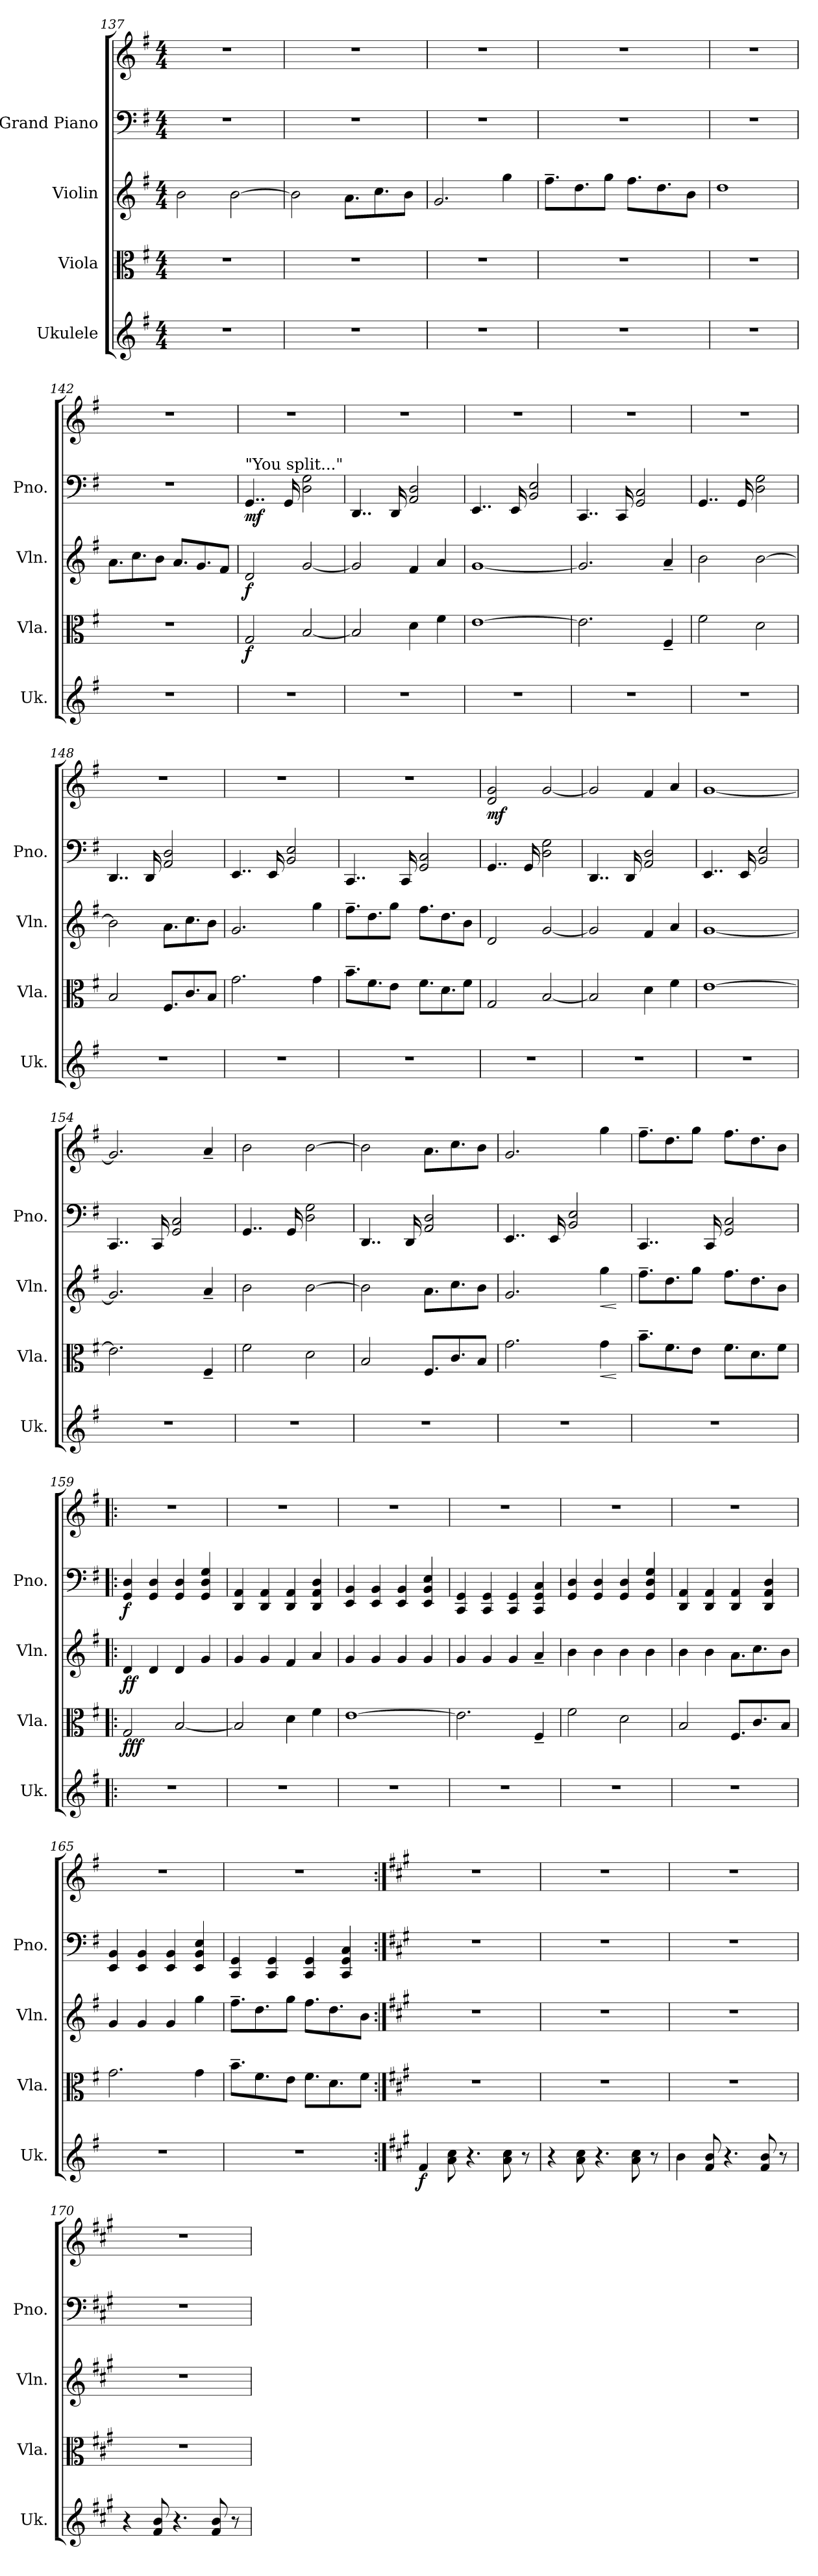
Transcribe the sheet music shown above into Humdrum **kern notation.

**kern	**dynam	**kern	**dynam	**kern	**dynam	**kern	**kern	**dynam
*part4	*part4	*part3	*part3	*part2	*part2	*part1	*part1	*part1
*staff5	*staff5	*staff4	*staff4	*staff3	*staff3	*staff2	*staff1	*staff1/2
*I"Ukulele	*	*I"Viola	*	*I"Violin	*	*I"Grand Piano	*	*
*I'Uk.	*	*I'Vla.	*	*I'Vln.	*	*I'Pno.	*	*
*clefG2	*	*clefC3	*	*clefG2	*	*clefF4	*clefG2	*
*k[f#]	*	*k[f#]	*	*k[f#]	*	*k[f#]	*k[f#]	*
*M4/4	*	*M4/4	*	*M4/4	*	*M4/4	*M4/4	*
=137	=137	=137	=137	=137	=137	=137	=137	=137
1r	.	1r	.	2b\	.	1r	1r	.
.	.	.	.	[2b\	.	.	.	.
=138	=138	=138	=138	=138	=138	=138	=138	=138
1r	.	1r	.	2b\]	.	1r	1r	.
.	.	.	.	8.a\L	.	.	.	.
.	.	.	.	8.cc\	.	.	.	.
.	.	.	.	8b\J	.	.	.	.
!!LO:PB:g=z
=139	=139	=139	=139	=139	=139	=139	=139	=139
1r	.	1r	.	2.g/	.	1r	1r	.
.	.	.	.	4gg\	.	.	.	.
=140	=140	=140	=140	=140	=140	=140	=140	=140
1r	.	1r	.	8.ff#~\L	.	1r	1r	.
.	.	.	.	8.dd\	.	.	.	.
.	.	.	.	8gg\J	.	.	.	.
.	.	.	.	8.ff#\L	.	.	.	.
.	.	.	.	8.dd\	.	.	.	.
.	.	.	.	8b\J	.	.	.	.
=141	=141	=141	=141	=141	=141	=141	=141	=141
1r	.	1r	.	1dd	.	1r	1r	.
=142	=142	=142	=142	=142	=142	=142	=142	=142
1r	.	1r	.	8.a\L	.	1r	1r	.
.	.	.	.	8.cc\	.	.	.	.
.	.	.	.	8b\J	.	.	.	.
.	.	.	.	8.a/L	.	.	.	.
.	.	.	.	8.g/	.	.	.	.
.	.	.	.	8f#/J	.	.	.	.
=143	=143	=143	=143	=143	=143	=143	=143	=143
*	*	*	*	*	*	*	*MM170	*
!	!	!	!	!	!	!LO:TX:a:t="You split..."	!	!
!	!	!	!LO:DY:b	!	!LO:DY:b	!	!	!LO:DY:b=2
1r	.	2G/	f	2d/	f	4..GG/	1r	mf
.	.	.	.	.	.	16GG/	.	.
.	.	[2B/	.	[2g/	.	2D\ 2G\	.	.
=144	=144	=144	=144	=144	=144	=144	=144	=144
1r	.	2B/]	.	2g/]	.	4..DD/	1r	.
.	.	.	.	.	.	16DD/	.	.
.	.	4d\	.	4f#/	.	2AA/ 2D/	.	.
.	.	4f#\	.	4a/	.	.	.	.
=145	=145	=145	=145	=145	=145	=145	=145	=145
1r	.	[1e	.	[1g	.	4..EE/	1r	.
.	.	.	.	.	.	16EE/	.	.
.	.	.	.	.	.	2BB/ 2E/	.	.
!!LO:LB:g=z
=146	=146	=146	=146	=146	=146	=146	=146	=146
1r	.	2.e\]	.	2.g/]	.	4..CC/	1r	.
.	.	.	.	.	.	16CC/	.	.
.	.	.	.	.	.	2GG/ 2C/	.	.
.	.	4F#~/	.	4a~/	.	.	.	.
=147	=147	=147	=147	=147	=147	=147	=147	=147
1r	.	2f#\	.	2b\	.	4..GG/	1r	.
.	.	.	.	.	.	16GG/	.	.
.	.	2d\	.	[2b\	.	2D\ 2G\	.	.
=148	=148	=148	=148	=148	=148	=148	=148	=148
1r	.	2B/	.	2b\]	.	4..DD/	1r	.
.	.	.	.	.	.	16DD/	.	.
.	.	8.F#/L	.	8.a\L	.	2AA/ 2D/	.	.
.	.	8.c/	.	8.cc\	.	.	.	.
.	.	8B/J	.	8b\J	.	.	.	.
=149	=149	=149	=149	=149	=149	=149	=149	=149
1r	.	2.g\	.	2.g/	.	4..EE/	1r	.
.	.	.	.	.	.	16EE/	.	.
.	.	.	.	.	.	2BB/ 2E/	.	.
.	.	4g\	.	4gg\	.	.	.	.
=150	=150	=150	=150	=150	=150	=150	=150	=150
1r	.	8.b~\L	.	8.ff#~\L	.	4..CC/	1r	.
.	.	8.f#\	.	8.dd\	.	.	.	.
.	.	8e\J	.	8gg\J	.	.	.	.
.	.	.	.	.	.	16CC/	.	.
.	.	8.f#\L	.	8.ff#\L	.	2GG/ 2C/	.	.
.	.	8.d\	.	8.dd\	.	.	.	.
.	.	8f#\J	.	8b\J	.	.	.	.
=151	=151	=151	=151	=151	=151	=151	=151	=151
!	!	!	!	!	!	!	!	!LO:DY:b
1r	.	2G/	.	2d/	.	4..GG/	2d/ 2g/	mf
.	.	.	.	.	.	16GG/	.	.
.	.	[2B/	.	[2g/	.	2D\ 2G\	[2g/	.
!!LO:PB:g=z
=152	=152	=152	=152	=152	=152	=152	=152	=152
1r	.	2B/]	.	2g/]	.	4..DD/	2g/]	.
.	.	.	.	.	.	16DD/	.	.
.	.	4d\	.	4f#/	.	2AA/ 2D/	4f#/	.
.	.	4f#\	.	4a/	.	.	4a/	.
=153	=153	=153	=153	=153	=153	=153	=153	=153
1r	.	[1e	.	[1g	.	4..EE/	[1g	.
.	.	.	.	.	.	16EE/	.	.
.	.	.	.	.	.	2BB/ 2E/	.	.
=154	=154	=154	=154	=154	=154	=154	=154	=154
1r	.	2.e\]	.	2.g/]	.	4..CC/	2.g/]	.
.	.	.	.	.	.	16CC/	.	.
.	.	.	.	.	.	2GG/ 2C/	.	.
.	.	4F#~/	.	4a~/	.	.	4a~/	.
=155	=155	=155	=155	=155	=155	=155	=155	=155
1r	.	2f#\	.	2b\	.	4..GG/	2b\	.
.	.	.	.	.	.	16GG/	.	.
.	.	2d\	.	[2b\	.	2D\ 2G\	[2b\	.
=156	=156	=156	=156	=156	=156	=156	=156	=156
1r	.	2B/	.	2b\]	.	4..DD/	2b\]	.
.	.	.	.	.	.	16DD/	.	.
.	.	8.F#/L	.	8.a\L	.	2AA/ 2D/	8.a\L	.
.	.	8.c/	.	8.cc\	.	.	8.cc\	.
.	.	8B/J	.	8b\J	.	.	8b\J	.
=157	=157	=157	=157	=157	=157	=157	=157	=157
1r	.	2.g\	.	2.g/	.	4..EE/	2.g/	.
.	.	.	.	.	.	16EE/	.	.
.	.	.	.	.	.	2BB/ 2E/	.	.
!	!	!	!LO:HP:b	!	!LO:HP:b	!	!	!
.	.	4g\	<	4gg\	<	.	4gg\	.
.	.	.	[	.	[	.	.	.
!!LO:LB:g=z
=158	=158	=158	=158	=158	=158	=158	=158	=158
1r	.	8.b~\L	.	8.ff#~\L	.	4..CC/	8.ff#~\L	.
.	.	8.f#\	.	8.dd\	.	.	8.dd\	.
.	.	8e\J	.	8gg\J	.	.	8gg\J	.
.	.	.	.	.	.	16CC/	.	.
.	.	8.f#\L	.	8.ff#\L	.	2GG/ 2C/	8.ff#\L	.
.	.	8.d\	.	8.dd\	.	.	8.dd\	.
.	.	8f#\J	.	8b\J	.	.	8b\J	.
=159!|:	=159!|:	=159!|:	=159!|:	=159!|:	=159!|:	=159!|:	=159!|:	=159!|:
!	!	!	!LO:DY:b	!	!LO:DY:b	!	!	!LO:DY:b=2
1r	.	2G/	fff	4d/	ff	4GG/ 4D/	1r	f
.	.	.	.	4d/	.	4GG/ 4D/	.	.
.	.	[2B/	.	4d/	.	4GG/ 4D/	.	.
.	.	.	.	4g/	.	4GG/ 4D/ 4G/	.	.
=160	=160	=160	=160	=160	=160	=160	=160	=160
1r	.	2B/]	.	4g/	.	4DD/ 4AA/	1r	.
.	.	.	.	4g/	.	4DD/ 4AA/	.	.
.	.	4d\	.	4f#/	.	4DD/ 4AA/	.	.
.	.	4f#\	.	4a/	.	4DD/ 4AA/ 4D/	.	.
=161	=161	=161	=161	=161	=161	=161	=161	=161
1r	.	[1e	.	4g/	.	4EE/ 4BB/	1r	.
.	.	.	.	4g/	.	4EE/ 4BB/	.	.
.	.	.	.	4g/	.	4EE/ 4BB/	.	.
.	.	.	.	4g/	.	4EE/ 4BB/ 4E/	.	.
=162	=162	=162	=162	=162	=162	=162	=162	=162
1r	.	2.e\]	.	4g/	.	4CC/ 4GG/	1r	.
.	.	.	.	4g/	.	4CC/ 4GG/	.	.
.	.	.	.	4g/	.	4CC/ 4GG/	.	.
.	.	4F#~/	.	4a~/	.	4CC/ 4GG/ 4C/	.	.
=163	=163	=163	=163	=163	=163	=163	=163	=163
1r	.	2f#\	.	4b\	.	4GG/ 4D/	1r	.
.	.	.	.	4b\	.	4GG/ 4D/	.	.
.	.	2d\	.	4b\	.	4GG/ 4D/	.	.
.	.	.	.	4b\	.	4GG/ 4D/ 4G/	.	.
!!LO:PB:g=z
=164	=164	=164	=164	=164	=164	=164	=164	=164
1r	.	2B/	.	4b\	.	4DD/ 4AA/	1r	.
.	.	.	.	4b\	.	4DD/ 4AA/	.	.
.	.	8.F#/L	.	8.a\L	.	4DD/ 4AA/	.	.
.	.	8.c/	.	8.cc\	.	.	.	.
.	.	.	.	.	.	4DD/ 4AA/ 4D/	.	.
.	.	8B/J	.	8b\J	.	.	.	.
=165	=165	=165	=165	=165	=165	=165	=165	=165
1r	.	2.g\	.	4g/	.	4EE/ 4BB/	1r	.
.	.	.	.	4g/	.	4EE/ 4BB/	.	.
.	.	.	.	4g/	.	4EE/ 4BB/	.	.
.	.	4g\	.	4gg\	.	4EE/ 4BB/ 4E/	.	.
=166	=166	=166	=166	=166	=166	=166	=166	=166
1r	.	8.b~\L	.	8.ff#~\L	.	4CC/ 4GG/	1r	.
.	.	8.f#\	.	8.dd\	.	.	.	.
.	.	.	.	.	.	4CC/ 4GG/	.	.
.	.	8e\J	.	8gg\J	.	.	.	.
.	.	8.f#\L	.	8.ff#\L	.	4CC/ 4GG/	.	.
.	.	8.d\	.	8.dd\	.	.	.	.
.	.	.	.	.	.	4CC/ 4GG/ 4C/	.	.
.	.	8f#\J	.	8b\J	.	.	.	.
=167:|!	=167:|!	=167:|!	=167:|!	=167:|!	=167:|!	=167:|!	=167:|!	=167:|!
*k[f#c#g#]	*	*k[f#c#g#]	*	*k[f#c#g#]	*	*k[f#c#g#]	*k[f#c#g#]	*
*	*	*	*	*	*	*	*MM200	*
!	!LO:DY:b	!	!	!	!	!	!	!
4f#/	f	1r	.	1r	.	1r	1r	.
8a\ 8cc#\	.	.	.	.	.	.	.	.
4.r	.	.	.	.	.	.	.	.
8a\ 8cc#\	.	.	.	.	.	.	.	.
8r	.	.	.	.	.	.	.	.
=168	=168	=168	=168	=168	=168	=168	=168	=168
4r	.	1r	.	1r	.	1r	1r	.
8a\ 8cc#\	.	.	.	.	.	.	.	.
4.r	.	.	.	.	.	.	.	.
8a\ 8cc#\	.	.	.	.	.	.	.	.
8r	.	.	.	.	.	.	.	.
=169	=169	=169	=169	=169	=169	=169	=169	=169
4b\	.	1r	.	1r	.	1r	1r	.
8f#/ 8b/	.	.	.	.	.	.	.	.
4.r	.	.	.	.	.	.	.	.
8f#/ 8b/	.	.	.	.	.	.	.	.
8r	.	.	.	.	.	.	.	.
!!LO:LB:g=z
=170	=170	=170	=170	=170	=170	=170	=170	=170
4r	.	1r	.	1r	.	1r	1r	.
8f#/ 8b/	.	.	.	.	.	.	.	.
4.r	.	.	.	.	.	.	.	.
8f#/ 8b/	.	.	.	.	.	.	.	.
8r	.	.	.	.	.	.	.	.
=	=	=	=	=	=	=	=	=
*-	*-	*-	*-	*-	*-	*-	*-	*-
